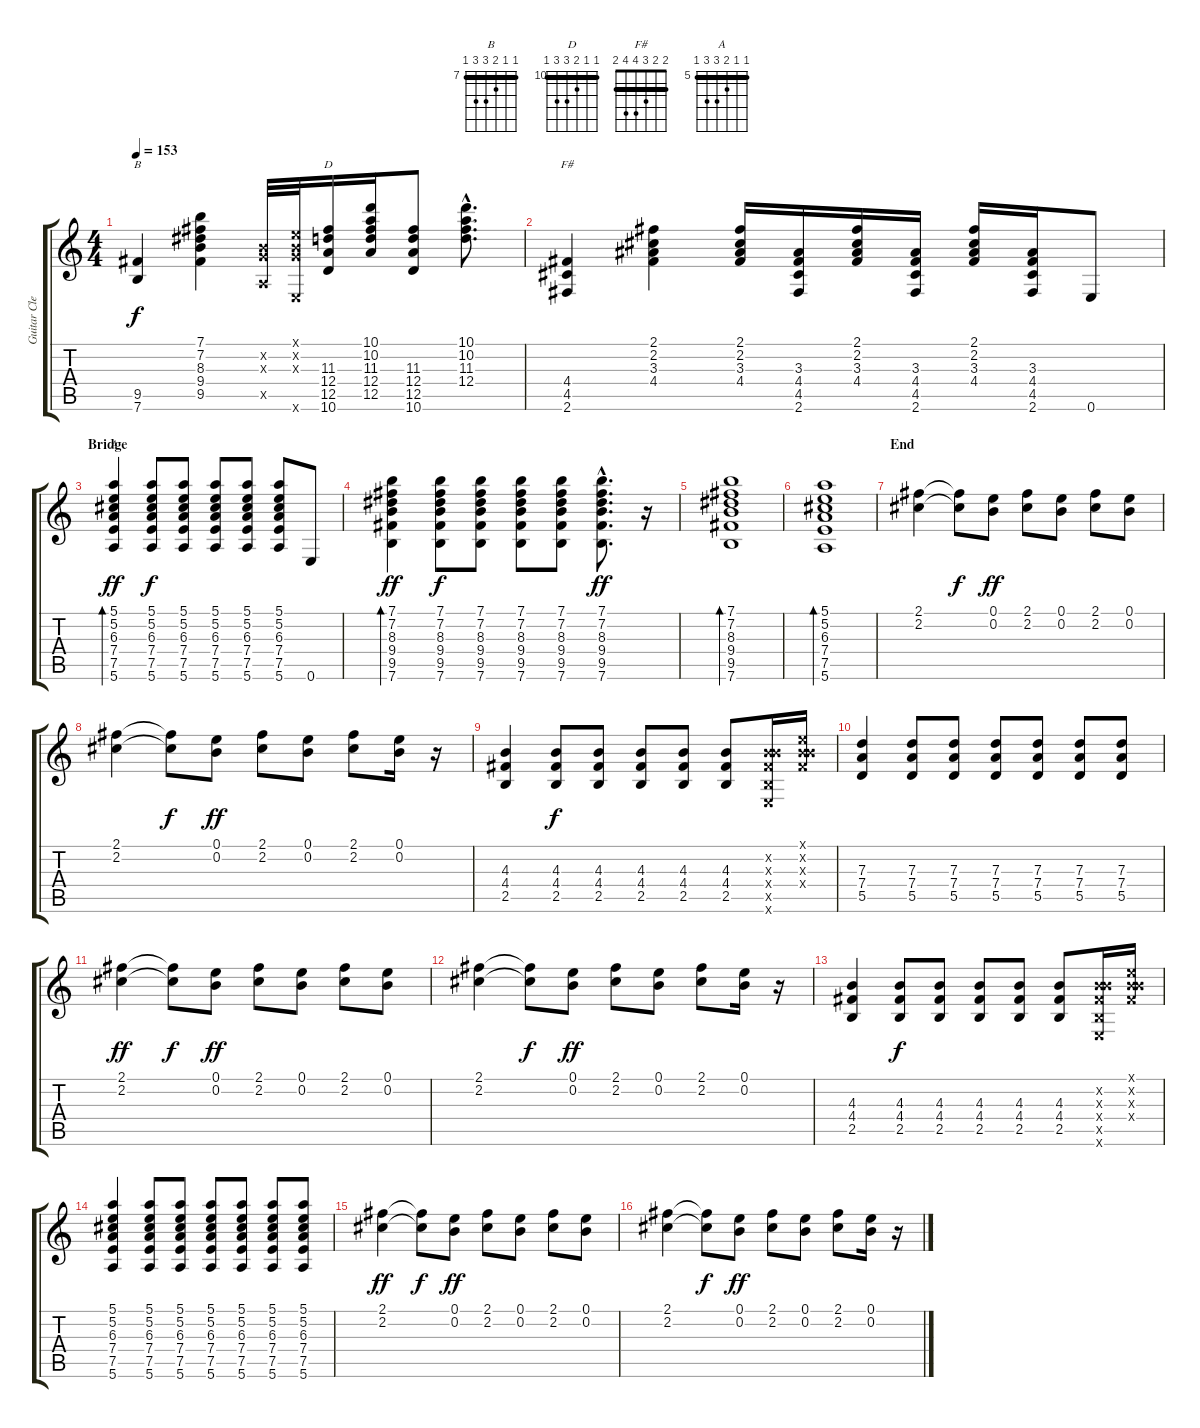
\track ("Guitar Clean/sat" "Guitar Cle") {instrument electricguitarclean}
\staff {score tabs}
\tuning (E4 B3 G3 D3 A2 E2) {hide}
\chord ("B" 7 7 8 9 9 7) {firstfret 7 barre 7}
\chord ("D" 10 10 11 12 12 10) {firstfret 10 barre 10}
\chord ("F#" 2 2 3 4 4 2) {barre 2}
\chord ("A" 5 5 6 7 7 5) {firstfret 5 barre 5}
\ts (4 4)
\tempo 153
\clef g2
\ks c
(9.5 7.6).4{ch "B" dy f} (7.1 7.2 8.3 9.4 9.5).4 (0.2{x} 0.3{x} 0.5{x}).32 (0.1{x} 0.2{x} 0.3{x} 0.6{x}).32 (11.3 12.4 12.5 10.6).16{ch "D"} (10.1 10.2 11.3 12.4 12.5).16 (11.3 12.4 12.5 10.6).8 (10.1{hac} 10.2{hac} 11.3{hac} 12.4{hac}).8{d} |
(4.4 4.5 2.6).4{ch "F#"} (2.1 2.2 3.3 4.4).4 (2.1 2.2 3.3 4.4).16 (3.3 4.4 4.5 2.6).16 (2.1 2.2 3.3 4.4).16 (3.3 4.4 4.5 2.6).16 (2.1 2.2 3.3 4.4).16 (3.3 4.4 4.5 2.6).16 0.6.8 |
\section ("" "Bridge ")
(5.1 5.2 6.3 7.4 7.5 5.6).4{bd 60 ch "A" dy ff instrument electricguitarclean} (5.1 5.2 6.3 7.4 7.5 5.6).8{dy f} (5.1 5.2 6.3 7.4 7.5 5.6).8 (5.1 5.2 6.3 7.4 7.5 5.6).8 (5.1 5.2 6.3 7.4 7.5 5.6).8 (5.1 5.2 6.3 7.4 7.5 5.6).8 0.6.8 |
(7.1 7.2 8.3 9.4 9.5 7.6).4{bd 60 dy ff} (7.1 7.2 8.3 9.4 9.5 7.6).8{dy f} (7.1 7.2 8.3 9.4 9.5 7.6).8 (7.1 7.2 8.3 9.4 9.5 7.6).8 (7.1 7.2 8.3 9.4 9.5 7.6).8 (7.1{hac} 7.2{hac} 8.3{hac} 9.4{hac} 9.5{hac} 7.6{hac}).8{d dy ff} r.16 |
(7.1 7.2 8.3 9.4 9.5 7.6).1{bd 60} |
(5.1 5.2 6.3 7.4 7.5 5.6).1{bd 60} |
\section ("" "End")
(2.1 2.2).4{volume 14 instrument overdrivenguitar} (2.1{t} 2.2{t}).8{dy f} (0.1 0.2).8{dy ff} (2.1 2.2).8 (0.1 0.2).8 (2.1 2.2).8 (0.1 0.2).8 |
(2.1 2.2).4 (2.1{t} 2.2{t}).8{dy f} (0.1 0.2).8{dy ff} (2.1 2.2).8 (0.1 0.2).8 (2.1 2.2).8 (0.1 0.2).16 r.16{volume 13 instrument electricguitarclean} |
(4.3 4.4 2.5).4 (4.3 4.4 2.5).8{dy f} (4.3 4.4 2.5).8 (4.3 4.4 2.5).8 (4.3 4.4 2.5).8 (4.3 4.4 2.5).8 (0.2{x} 4.3{x} 4.4{x} 2.5{x} 0.6{x}).16 (0.1{x} 0.2{x} 4.3{x} 4.4{x}).16 |
(7.3 7.4 5.5).4 (7.3 7.4 5.5).8 (7.3 7.4 5.5).8 (7.3 7.4 5.5).8 (7.3 7.4 5.5).8 (7.3 7.4 5.5).8 (7.3 7.4 5.5).8 |
(2.1 2.2).4{dy ff volume 14 instrument overdrivenguitar} (2.1{t} 2.2{t}).8{dy f} (0.1 0.2).8{dy ff} (2.1 2.2).8 (0.1 0.2).8 (2.1 2.2).8 (0.1 0.2).8 |
(2.1 2.2).4 (2.1{t} 2.2{t}).8{dy f} (0.1 0.2).8{dy ff} (2.1 2.2).8 (0.1 0.2).8 (2.1 2.2).8 (0.1 0.2).16 r.16{volume 13 instrument electricguitarclean} |
(4.3 4.4 2.5).4 (4.3 4.4 2.5).8{dy f} (4.3 4.4 2.5).8 (4.3 4.4 2.5).8 (4.3 4.4 2.5).8 (4.3 4.4 2.5).8 (0.2{x} 4.3{x} 4.4{x} 2.5{x} 0.6{x}).16 (0.1{x} 0.2{x} 4.3{x} 4.4{x}).16 |
(5.1 5.2 6.3 7.4 7.5 5.6).4 (5.1 5.2 6.3 7.4 7.5 5.6).8 (5.1 5.2 6.3 7.4 7.5 5.6).8 (5.1 5.2 6.3 7.4 7.5 5.6).8 (5.1 5.2 6.3 7.4 7.5 5.6).8 (5.1 5.2 6.3 7.4 7.5 5.6).8 (5.1 5.2 6.3 7.4 7.5 5.6).8 |
(2.1 2.2).4{dy ff volume 14 instrument overdrivenguitar} (2.1{t} 2.2{t}).8{dy f} (0.1 0.2).8{dy ff} (2.1 2.2).8 (0.1 0.2).8 (2.1 2.2).8 (0.1 0.2).8 |
(2.1 2.2).4 (2.1{t} 2.2{t}).8{dy f} (0.1 0.2).8{dy ff} (2.1 2.2).8 (0.1 0.2).8 (2.1 2.2).8 (0.1 0.2).16 r.16{volume 13 instrument electricguitarclean}
